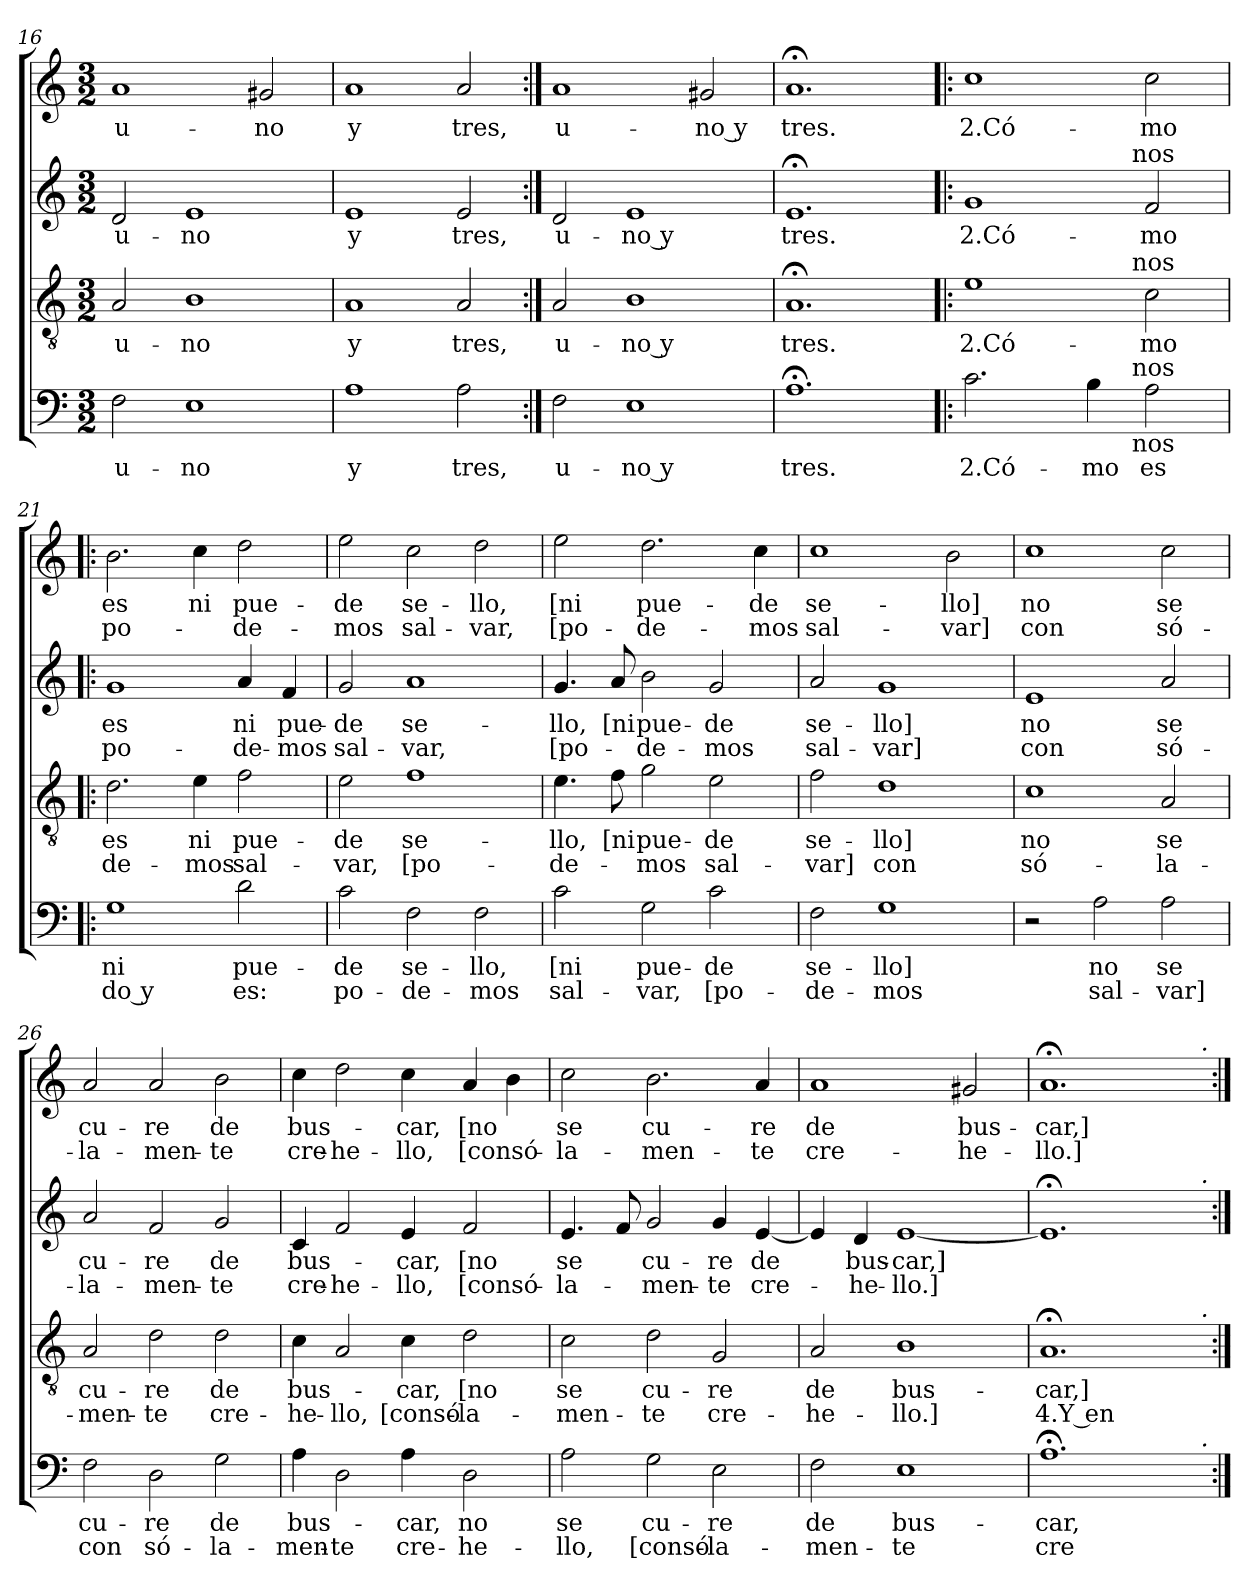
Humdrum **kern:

**kern	**text	**text	**kern	**text	**text	**kern	**text	**text	**kern	**text	**text
*part4	*part4	*part4	*part3	*part3	*part3	*part2	*part2	*part2	*part1	*part1	*part1
*staff4	*staff4	*staff4	*staff3	*staff3	*staff3	*staff2	*staff2	*staff2	*staff1	*staff1	*staff1
!!LO:PB:g=z
*clefF4	*	*	*clefGv2	*	*	*clefG2	*	*	*clefG2	*	*
*k[]	*	*	*k[]	*	*	*k[]	*	*	*k[]	*	*
*C:	*	*	*C:	*	*	*C:	*	*	*C:	*	*
*M3/2	*	*	*M3/2	*	*	*M3/2	*	*	*M3/2	*	*
=16	=16	=16	=16	=16	=16	=16	=16	=16	=16	=16	=16
!	!LO:LY:b	!	!	!LO:LY:b	!	!	!LO:LY:b	!	!	!LO:LY:b	!
2F\	u-	.	2A/	u-	.	2d/	u-	.	1a	u-	.
!	!LO:LY:b	!	!	!LO:LY:b	!	!	!LO:LY:b	!	!	!	!
1E	-no	.	1B	-no	.	1e	-no	.	.	.	.
!	!	!	!	!	!	!	!	!	!	!LO:LY:b	!
.	.	.	.	.	.	.	.	.	2g#/	-no	.
=17	=17	=17	=17	=17	=17	=17	=17	=17	=17	=17	=17
!	!LO:LY:b:rj	!	!	!LO:LY:b:rj	!	!	!LO:LY:b:rj	!	!	!LO:LY:b:rj	!
1A	y	.	1A	y	.	1e	y	.	1a	y	.
!	!LO:LY:b	!	!	!LO:LY:b	!	!	!LO:LY:b	!	!	!LO:LY:b	!
2A\	tres,	.	2A/	tres,	.	2e/	tres,	.	2a/	tres,	.
=18:|!	=18:|!	=18:|!	=18:|!	=18:|!	=18:|!	=18:|!	=18:|!	=18:|!	=18:|!	=18:|!	=18:|!
!	!LO:LY:b	!	!	!LO:LY:b	!	!	!LO:LY:b	!	!	!LO:LY:b	!
2F\	u-	.	2A/	u-	.	2d/	u-	.	1a	u-	.
!	!LO:LY:b	!	!	!LO:LY:b	!	!	!LO:LY:b	!	!	!	!
1E	-no y	.	1B	-no y	.	1e	-no y	.	.	.	.
!	!	!	!	!	!	!	!	!	!	!LO:LY:b	!
.	.	.	.	.	.	.	.	.	2g#/	-no y	.
=19	=19	=19	=19	=19	=19	=19	=19	=19	=19	=19	=19
!	!LO:LY:b	!	!	!LO:LY:b	!	!	!LO:LY:b	!	!	!LO:LY:b	!
1.A;<	tres.	.	1.A;	tres.	.	1.e;	tres.	.	1.a;	tres.	.
=20!:	=20!:	=20!:	=20!:	=20!:	=20!:	=20!:	=20!:	=20!:	=20!:	=20!:	=20!:
!	!	!	!	!	!	!LO:TX:a:i:t=-	!	!	!	!	!
!	!	!	!	!	!	!LO:TX:a:t=3.pues	!	!	!	!	!
!	!	!	!LO:TX:a:i:t=-	!	!	!	!	!	!	!	!
!	!	!	!LO:TX:a:t=3.pues	!	!	!	!	!	!	!	!
!LO:TX:a:i:t=-	!	!	!	!	!	!	!	!	!	!	!
!LO:TX:a:t=3.pues	!	!	!	!	!	!	!	!	!	!	!
!LO:TX:b:t=3.pues	!	!	!	!	!	!	!	!	!	!	!
!	!LO:LY:b	!	!	!LO:LY:b	!	!	!LO:LY:b	!	!	!LO:LY:b	!
*^	*	*	*^	*	*	*^	*	*	*	*	*
2.c\	2ryy	2.Có-	.	1e	2ryy	2.Có-	.	1g	2ryy	2.Có-	.	1cc	2.Có-	.
.	4...ryy	.	.	.	4...ryy	.	.	.	4...ryy	.	.	.	.	.
!	!	!LO:LY:b	!	!	!	!	!	!	!	!	!	!	!	!
4B\	.	-mo	.	.	.	.	.	.	.	.	.	.	.	.
!	!	!	!	!	!	!	!	!	!LO:TX:a:t=nos	!	!	!	!	!
!	!	!	!	!	!LO:TX:a:t=nos	!	!	!	!	!	!	!	!	!
!	!LO:TX:b:t=nos	!	!	!	!	!	!	!	!	!	!	!	!	!
!	!LO:TX:a:t=nos	!	!	!	!	!	!	!	!	!	!	!	!	!
.	2ryy	.	.	.	2ryy	.	.	.	2ryy	.	.	.	.	.
!	!	!LO:LY:b	!	!	!	!LO:LY:b	!	!	!	!LO:LY:b	!	!	!LO:LY:b	!
2A\	.	es	.	2c\	.	-mo	.	2f/	.	-mo	.	2cc\	-mo	.
.	32ryy	.	.	.	32ryy	.	.	.	32ryy	.	.	.	.	.
!!LO:LB:g=z
=21	=21	=21	=21	=21	=21	=21	=21	=21	=21	=21	=21	=21	=21	=21
!	!	!LO:LY:b:rj	!LO:LY:b:rj	!	!	!LO:LY:b	!LO:LY:b	!	!	!LO:LY:b:rj	!LO:LY:b:rj	!	!LO:LY:b	!LO:LY:b
*v	*v	*	*	*	*	*	*	*v	*v	*	*	*	*	*
*	*	*	*v	*v	*	*	*	*	*	*	*	*
1G	ni	-do y	2.d\	es	-de-	1g	es	po-	2.b\	es	po-
!	!	!	!	!LO:LY:b	!LO:LY:b	!	!	!	!	!LO:LY:b	!
.	.	.	4e\	ni	-mos	.	.	.	4cc\	ni	.
!	!LO:LY:b	!LO:LY:b	!	!LO:LY:b	!LO:LY:b	!	!LO:LY:b	!LO:LY:b	!	!LO:LY:b	!LO:LY:b
2d\	pue-	es:	2f\	pue-	sal-	4a/	ni	-de-	2dd\	pue-	-de-
!	!	!	!	!	!	!	!LO:LY:b	!LO:LY:b	!	!	!
.	.	.	.	.	.	4f/	pue-	-mos	.	.	.
=22	=22	=22	=22	=22	=22	=22	=22	=22	=22	=22	=22
!	!LO:LY:b	!LO:LY:b	!	!LO:LY:b	!LO:LY:b	!	!LO:LY:b	!LO:LY:b	!	!LO:LY:b	!LO:LY:b
2c\	-de	po-	2e\	-de	-var,	2g/	-de	sal-	2ee\	-de	-mos
!	!LO:LY:b	!LO:LY:b	!	!LO:LY:b	!LO:LY:b	!	!LO:LY:b	!LO:LY:b	!	!LO:LY:b	!LO:LY:b
2F\	se-	-de-	1f	se-	[po-	1a	se-	-var,	2cc\	se-	sal-
!	!LO:LY:b	!LO:LY:b	!	!	!	!	!	!	!	!LO:LY:b	!LO:LY:b
2F\	-llo,	-mos	.	.	.	.	.	.	2dd\	-llo,	-var,
=23	=23	=23	=23	=23	=23	=23	=23	=23	=23	=23	=23
!	!LO:LY:b	!LO:LY:b	!	!LO:LY:b	!LO:LY:b	!	!LO:LY:b	!LO:LY:b	!	!LO:LY:b	!LO:LY:b
2c\	[ni	sal-	4.e\	-llo,	-de-	4.g/	-llo,	[po-	2ee\	[ni	[po-
!	!	!	!	!LO:LY:b	!	!	!LO:LY:b	!	!	!	!
.	.	.	8f\	[ni	.	8a/	[ni	.	.	.	.
!	!LO:LY:b	!LO:LY:b	!	!LO:LY:b	!LO:LY:b	!	!LO:LY:b	!LO:LY:b	!	!LO:LY:b	!LO:LY:b
2G\	pue-	-var,	2g\	pue-	-mos	2b\	pue-	-de-	2.dd\	pue-	-de-
!	!LO:LY:b	!LO:LY:b	!	!LO:LY:b	!LO:LY:b	!	!LO:LY:b	!LO:LY:b	!	!	!
2c\	-de	[po-	2e\	-de	sal-	2g/	-de	-mos	.	.	.
!	!	!	!	!	!	!	!	!	!	!LO:LY:b	!LO:LY:b
.	.	.	.	.	.	.	.	.	4cc\	-de	-mos
=24	=24	=24	=24	=24	=24	=24	=24	=24	=24	=24	=24
!	!LO:LY:b	!LO:LY:b	!	!LO:LY:b	!LO:LY:b	!	!LO:LY:b	!LO:LY:b	!	!LO:LY:b	!LO:LY:b
2F\	se-	-de-	2f\	se-	-var]	2a/	se-	sal-	1cc	se-	sal-
!	!LO:LY:b	!LO:LY:b	!	!LO:LY:b	!LO:LY:b	!	!LO:LY:b	!LO:LY:b	!	!	!
1G	-llo]	-mos	1d	-llo]	con	1g	-llo]	-var]	.	.	.
!	!	!	!	!	!	!	!	!	!	!LO:LY:b	!LO:LY:b
.	.	.	.	.	.	.	.	.	2b\	-llo]	-var]
=25	=25	=25	=25	=25	=25	=25	=25	=25	=25	=25	=25
!	!	!	!	!LO:LY:b	!LO:LY:b	!	!LO:LY:b	!LO:LY:b	!	!LO:LY:b	!LO:LY:b
2r	.	.	1c	no	só-	1e	no	con	1cc	no	con
!	!LO:LY:b	!LO:LY:b	!	!	!	!	!	!	!	!	!
2A\	no	sal-	.	.	.	.	.	.	.	.	.
!	!LO:LY:b	!LO:LY:b	!	!LO:LY:b	!LO:LY:b	!	!LO:LY:b	!LO:LY:b	!	!LO:LY:b	!LO:LY:b
2A\	se	-var]	2A/	se	-la-	2a/	se	só-	2cc\	se	só-
!!LO:LB:g=z
=26	=26	=26	=26	=26	=26	=26	=26	=26	=26	=26	=26
!	!LO:LY:b	!LO:LY:b	!	!LO:LY:b	!LO:LY:b	!	!LO:LY:b	!LO:LY:b	!	!LO:LY:b	!LO:LY:b
2F\	cu-	con	2A/	cu-	-men-	2a/	cu-	-la-	2a/	cu-	-la-
!	!LO:LY:b	!LO:LY:b	!	!LO:LY:b	!LO:LY:b	!	!LO:LY:b	!LO:LY:b	!	!LO:LY:b	!LO:LY:b
2D\	-re	só-	2d\	-re	-te	2f/	-re	-men-	2a/	-re	-men-
!	!LO:LY:b	!LO:LY:b	!	!LO:LY:b	!LO:LY:b	!	!LO:LY:b	!LO:LY:b	!	!LO:LY:b	!LO:LY:b
2G\	de	-la-	2d\	de	cre-	2g/	de	-te	2b\	de	-te
=27	=27	=27	=27	=27	=27	=27	=27	=27	=27	=27	=27
!	!LO:LY:b	!LO:LY:b	!	!LO:LY:b	!LO:LY:b	!	!LO:LY:b	!LO:LY:b	!	!LO:LY:b	!LO:LY:b
4A\	bus-	-men-	4c\	bus-	-he-	4c/	bus-	cre-	4cc\	bus-	cre-
!	!	!LO:LY:b	!	!	!LO:LY:b	!	!	!LO:LY:b	!	!	!LO:LY:b
2D\	.	-te	2A/	.	-llo,	2f/	.	-he-	2dd\	.	-he-
!	!LO:LY:b	!LO:LY:b	!	!LO:LY:b	!LO:LY:b	!	!LO:LY:b	!LO:LY:b	!	!LO:LY:b	!LO:LY:b
4A\	-car,	cre-	4c\	-car,	[consó-	4e/	-car,	-llo,	4cc\	-car,	-llo,
!	!LO:LY:b	!LO:LY:b	!	!LO:LY:b	!LO:LY:b	!	!LO:LY:b	!LO:LY:b	!	!LO:LY:b	!LO:LY:b
2D\	no	-he-	2d\	[no	-la-	2f/	[no	[consó-	4a/	[no	[consó-
.	.	.	.	.	.	.	.	.	4b\	.	.
=28	=28	=28	=28	=28	=28	=28	=28	=28	=28	=28	=28
!	!LO:LY:b	!LO:LY:b	!	!LO:LY:b	!LO:LY:b	!	!LO:LY:b	!LO:LY:b	!	!LO:LY:b	!LO:LY:b
2A\	se	-llo,	2c\	se	-men-	4.e/	se	-la-	2cc\	se	-la-
.	.	.	.	.	.	8f/	.	.	.	.	.
!	!LO:LY:b	!LO:LY:b	!	!LO:LY:b	!LO:LY:b	!	!LO:LY:b	!LO:LY:b	!	!LO:LY:b	!LO:LY:b
2G\	cu-	[consó-	2d\	cu-	-te	2g/	cu-	-men-	2.b\	cu-	-men-
!	!LO:LY:b	!LO:LY:b	!	!LO:LY:b	!LO:LY:b	!	!LO:LY:b	!LO:LY:b	!	!	!
2E\	-re	-la-	2G/	-re	cre-	4g/	-re	-te	.	.	.
!	!	!	!	!	!	!	!LO:LY:b	!LO:LY:b	!	!LO:LY:b	!LO:LY:b
.	.	.	.	.	.	[<4e/	de	cre-	4a/	-re	-te
=29	=29	=29	=29	=29	=29	=29	=29	=29	=29	=29	=29
!	!LO:LY:b	!LO:LY:b	!	!LO:LY:b	!LO:LY:b	!	!	!	!	!LO:LY:b	!LO:LY:b
2F\	de	-men-	2A/	de	-he-	4e/]	.	.	1a	de	cre-
!	!	!	!	!	!	!	!LO:LY:b	!LO:LY:b	!	!	!
.	.	.	.	.	.	4d/	bus-	-he-	.	.	.
!	!LO:LY:b	!LO:LY:b	!	!LO:LY:b	!LO:LY:b	!	!LO:LY:b	!LO:LY:b	!	!	!
1E	bus-	-te	1B	bus-	-llo.]	[<1e	-car,]	-llo.]	.	.	.
!	!	!	!	!	!	!	!	!	!	!LO:LY:b	!LO:LY:b
.	.	.	.	.	.	.	.	.	2g#/	bus-	-he-
=30	=30	=30	=30	=30	=30	=30	=30	=30	=30	=30	=30
!	!LO:LY:b	!LO:LY:b	!	!LO:LY:b	!LO:LY:b	!	!	!	!	!LO:LY:b	!LO:LY:b
*^	*	*	*^	*	*	*^	*	*	*^	*	*
1.A;<	1ryy	-car,	cre-	1.A;	1ryy	-car,]	4.Y en	1.e;]	1ryy	.	.	1.a;	1ryy	-car,]	-llo.]
.	4..ryy	.	.	.	4..ryy	.	.	.	4..ryy	.	.	.	4..ryy	.	.
!	!	!	!	!	!	!	!	!	!	!	!	!	!LO:TX:a:i:t=.	!	!
!	!	!	!	!	!	!	!	!	!LO:TX:a:i:t=.	!	!	!	!	!	!
!	!	!	!	!	!LO:TX:a:i:t=.	!	!	!	!	!	!	!	!	!	!
!	!LO:TX:a:i:t=.	!	!	!	!	!	!	!	!	!	!	!	!	!	!
.	16ryy	.	.	.	16ryy	.	.	.	16ryy	.	.	.	16ryy	.	.
*v	*v	*	*	*	*	*	*	*v	*v	*	*	*v	*v	*	*
*	*	*	*v	*v	*	*	*	*	*	*	*	*
=:|!	=:|!	=:|!	=:|!	=:|!	=:|!	=:|!	=:|!	=:|!	=:|!	=:|!	=:|!
*-	*-	*-	*-	*-	*-	*-	*-	*-	*-	*-	*-
